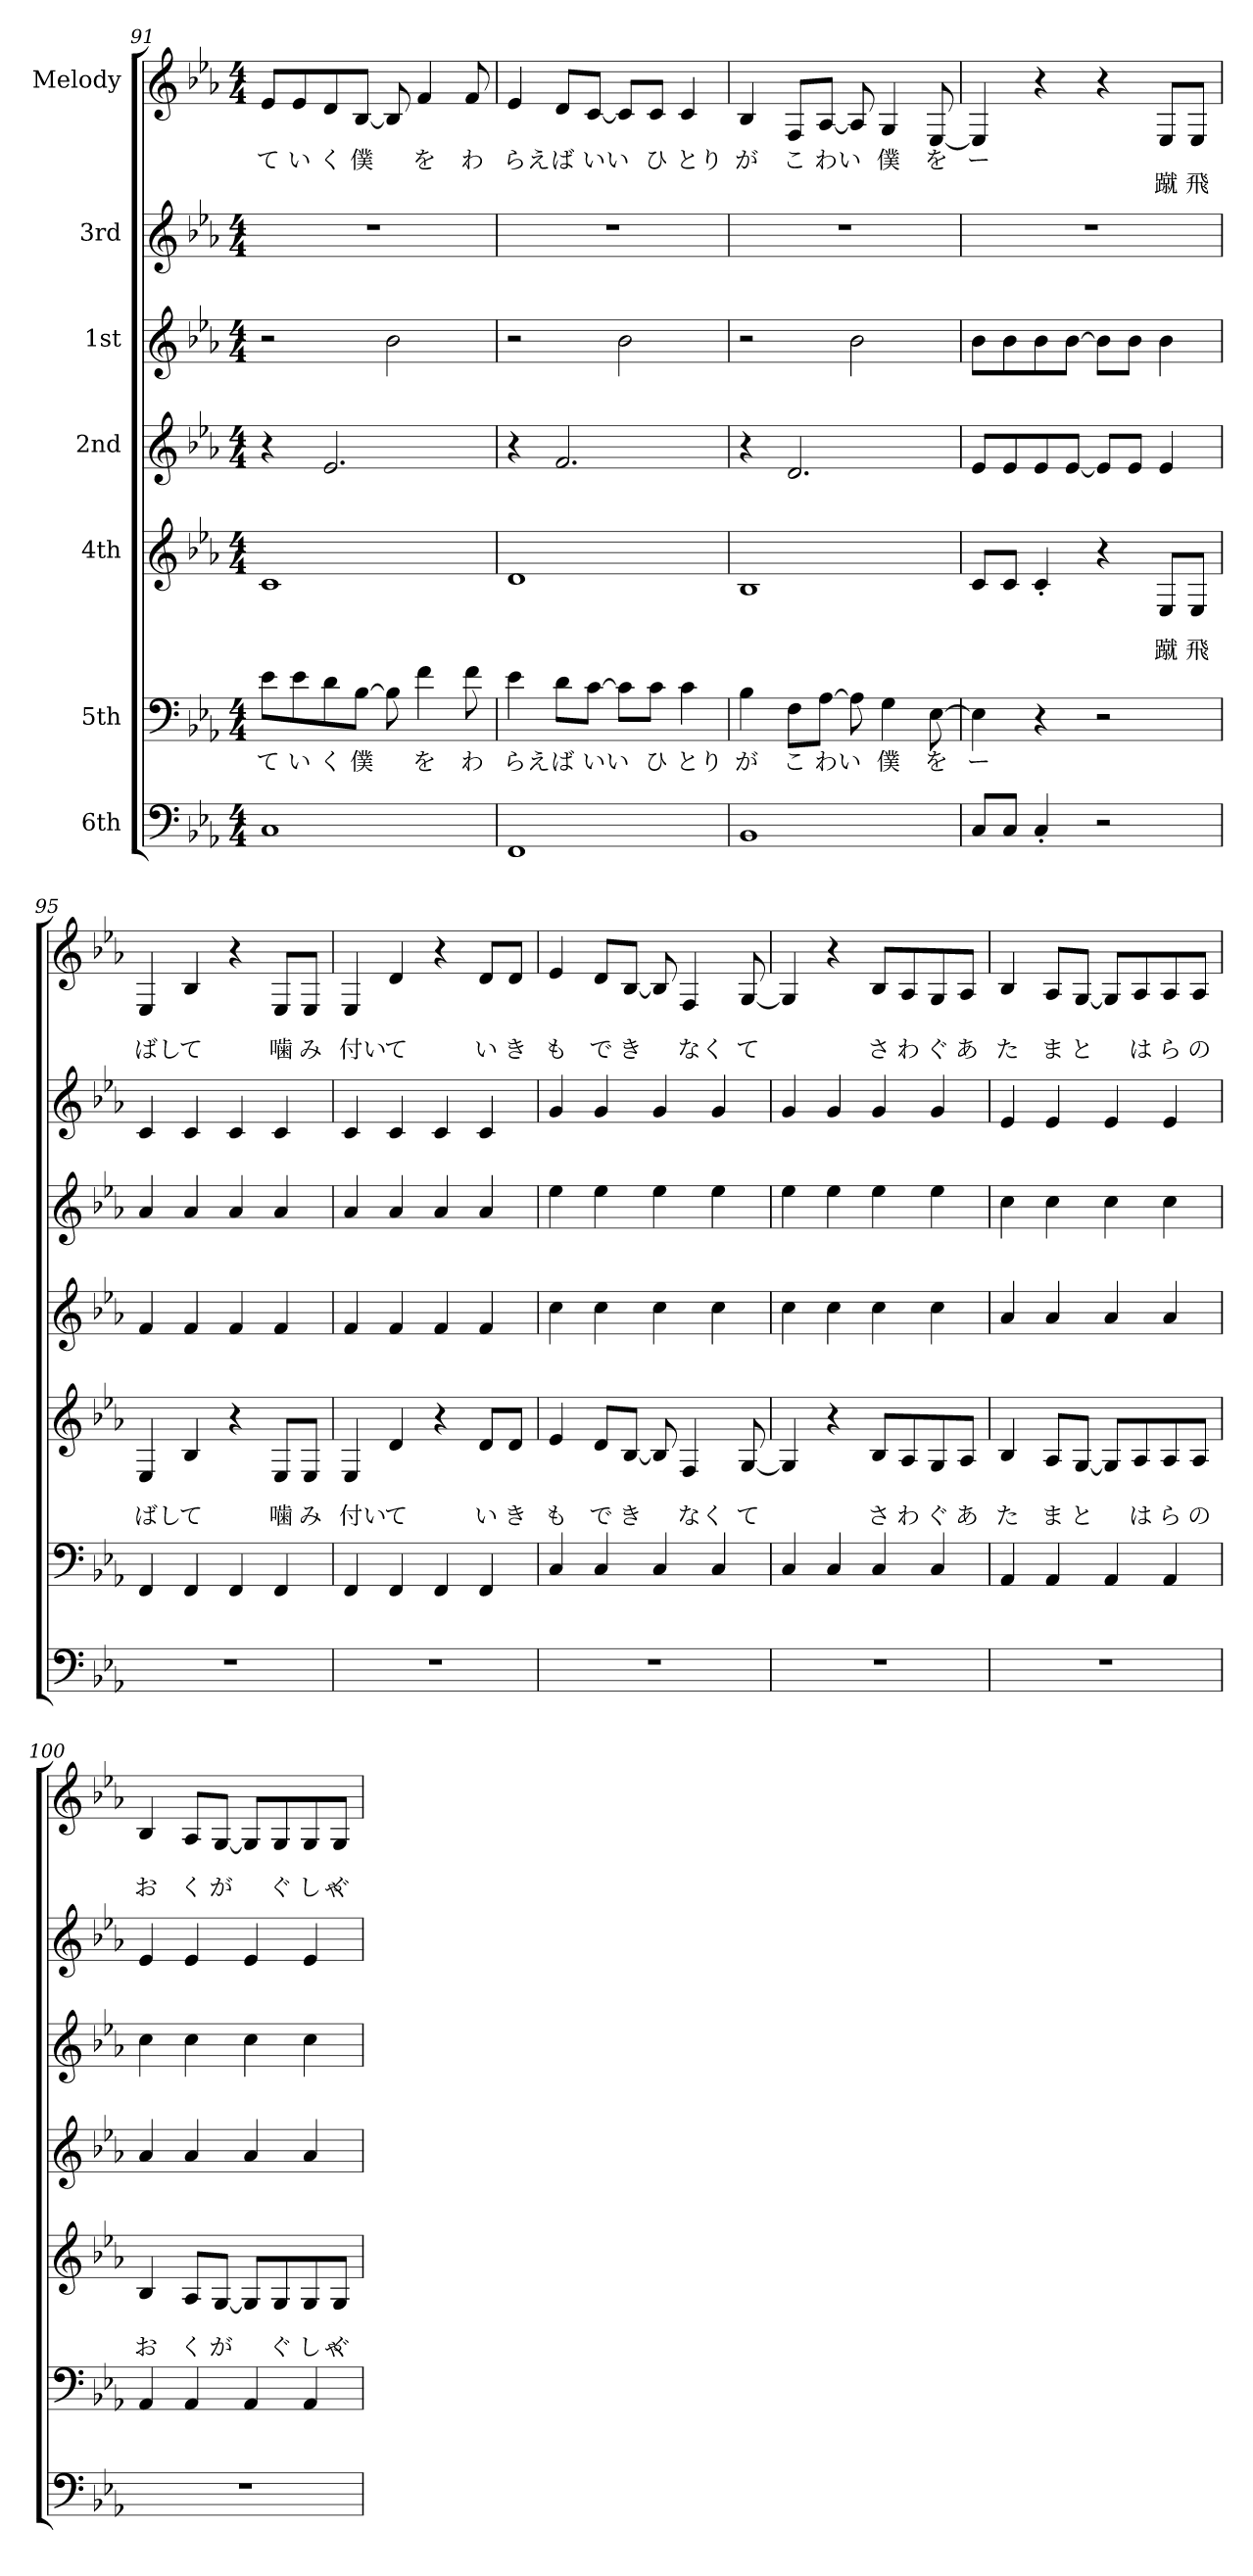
**kern	**kern	**text	**kern	**text	**text	**kern	**kern	**kern	**kern	**text	**text
*part7	*part6	*part6	*part5	*part5	*part5	*part4	*part3	*part2	*part1	*part1	*part1
*staff7	*staff6	*staff6	*staff5	*staff5	*staff5	*staff4	*staff3	*staff2	*staff1	*staff1	*staff1
*I"6th	*I"5th	*	*I"4th	*	*	*I"2nd	*I"1st	*I"3rd	*I"Melody	*	*
*clefF4	*clefF4	*	*clefG2	*	*	*clefG2	*clefG2	*clefG2	*clefG2	*	*
*k[b-e-a-]	*k[b-e-a-]	*	*k[b-e-a-]	*	*	*k[b-e-a-]	*k[b-e-a-]	*k[b-e-a-]	*k[b-e-a-]	*	*
*M4/4	*M4/4	*	*M4/4	*	*	*M4/4	*M4/4	*M4/4	*M4/4	*	*
=91	=91	=91	=91	=91	=91	=91	=91	=91	=91	=91	=91
1C	8e-L	て	1c	.	.	4r	2r	1r	8e-L	て	.
.	8e-	い	.	.	.	.	.	.	8e-	い	.
.	8d	く	.	.	.	2.e-	.	.	8d	く	.
.	[8B-J	僕	.	.	.	.	.	.	[8B-J	僕	.
.	8B-]	.	.	.	.	.	2b-	.	8B-]	.	.
.	4f	を	.	.	.	.	.	.	4f	を	.
.	8f	わ	.	.	.	.	.	.	8f	わ	.
=92	=92	=92	=92	=92	=92	=92	=92	=92	=92	=92	=92
1FF	4e-	らえ	1d	.	.	4r	2r	1r	4e-	らえ	.
.	8dL	ば	.	.	.	2.f	.	.	8dL	ば	.
.	[8cJ	いい	.	.	.	.	.	.	[8cJ	いい	.
.	8cL]	.	.	.	.	.	2b-	.	8cL]	.	.
.	8cJ	ひ	.	.	.	.	.	.	8cJ	ひ	.
.	4c	とり	.	.	.	.	.	.	4c	とり	.
=93	=93	=93	=93	=93	=93	=93	=93	=93	=93	=93	=93
1BB-	4B-	が	1B-	.	.	4r	2r	1r	4B-	が	.
.	8FL	こ	.	.	.	2.d	.	.	8FL	こ	.
.	[8A-J	わい	.	.	.	.	.	.	[8A-J	わい	.
.	8A-]	.	.	.	.	.	2b-	.	8A-]	.	.
.	4G	僕	.	.	.	.	.	.	4G	僕	.
.	[8E-	を	.	.	.	.	.	.	[8E-	を	.
=94	=94	=94	=94	=94	=94	=94	=94	=94	=94	=94	=94
8CL	4E-]	ー	8cL	.	.	8e-L	8b-L	1r	4E-]	ー	.
8CJ	.	.	8cJ	.	.	8e-	8b-	.	.	.	.
4C'	4r	.	4c'	.	.	8e-	8b-	.	4r	.	.
.	.	.	.	.	.	[8e-J	[8b-J	.	.	.	.
2r	2r	.	4r	.	.	8e-L]	8b-L]	.	4r	.	.
.	.	.	.	.	.	8e-J	8b-J	.	.	.	.
.	.	.	8E-L	.	蹴	4e-	4b-	.	8E-L	.	蹴
.	.	.	8E-J	.	飛	.	.	.	8E-J	.	飛
=95	=95	=95	=95	=95	=95	=95	=95	=95	=95	=95	=95
1r	4FF	.	4E-	.	ばし	4f	4a-	4c	4E-	.	ばし
.	4FF	.	4B-	.	て	4f	4a-	4c	4B-	.	て
.	4FF	.	4r	.	.	4f	4a-	4c	4r	.	.
.	4FF	.	8E-L	.	噛	4f	4a-	4c	8E-L	.	噛
.	.	.	8E-J	.	み	.	.	.	8E-J	.	み
=96	=96	=96	=96	=96	=96	=96	=96	=96	=96	=96	=96
1r	4FF	.	4E-	.	付い	4f	4a-	4c	4E-	.	付い
.	4FF	.	4d	.	て	4f	4a-	4c	4d	.	て
.	4FF	.	4r	.	.	4f	4a-	4c	4r	.	.
.	4FF	.	8dL	.	い	4f	4a-	4c	8dL	.	い
.	.	.	8dJ	.	き	.	.	.	8dJ	.	き
=97	=97	=97	=97	=97	=97	=97	=97	=97	=97	=97	=97
1r	4C	.	4e-	.	も	4cc	4ee-	4g	4e-	.	も
.	4C	.	8dL	.	で	4cc	4ee-	4g	8dL	.	で
.	.	.	[8B-J	.	き	.	.	.	[8B-J	.	き
.	4C	.	8B-]	.	.	4cc	4ee-	4g	8B-]	.	.
.	.	.	4F	.	なく	.	.	.	4F	.	なく
.	4C	.	.	.	.	4cc	4ee-	4g	.	.	.
.	.	.	[8G	.	て	.	.	.	[8G	.	て
=98	=98	=98	=98	=98	=98	=98	=98	=98	=98	=98	=98
1r	4C	.	4G]	.	.	4cc	4ee-	4g	4G]	.	.
.	4C	.	4r	.	.	4cc	4ee-	4g	4r	.	.
.	4C	.	8B-L	.	さ	4cc	4ee-	4g	8B-L	.	さ
.	.	.	8A-	.	わ	.	.	.	8A-	.	わ
.	4C	.	8G	.	ぐ	4cc	4ee-	4g	8G	.	ぐ
.	.	.	8A-J	.	あ	.	.	.	8A-J	.	あ
=99	=99	=99	=99	=99	=99	=99	=99	=99	=99	=99	=99
1r	4AA-	.	4B-	.	た	4a-	4cc	4e-	4B-	.	た
.	4AA-	.	8A-L	.	ま	4a-	4cc	4e-	8A-L	.	ま
.	.	.	[8GJ	.	と	.	.	.	[8GJ	.	と
.	4AA-	.	8GL]	.	.	4a-	4cc	4e-	8GL]	.	.
.	.	.	8A-	.	は	.	.	.	8A-	.	は
.	4AA-	.	8A-	.	ら	4a-	4cc	4e-	8A-	.	ら
.	.	.	8A-J	.	の	.	.	.	8A-J	.	の
=100	=100	=100	=100	=100	=100	=100	=100	=100	=100	=100	=100
1r	4AA-	.	4B-	.	お	4a-	4cc	4e-	4B-	.	お
.	4AA-	.	8A-L	.	く	4a-	4cc	4e-	8A-L	.	く
.	.	.	[8GJ	.	が	.	.	.	[8GJ	.	が
.	4AA-	.	8GL]	.	.	4a-	4cc	4e-	8GL]	.	.
.	.	.	8G	.	ぐ	.	.	.	8G	.	ぐ
.	4AA-	.	8G	.	しゃ	4a-	4cc	4e-	8G	.	しゃ
.	.	.	8GJ	.	ぐ	.	.	.	8GJ	.	ぐ
=	=	=	=	=	=	=	=	=	=	=	=
*-	*-	*-	*-	*-	*-	*-	*-	*-	*-	*-	*-
